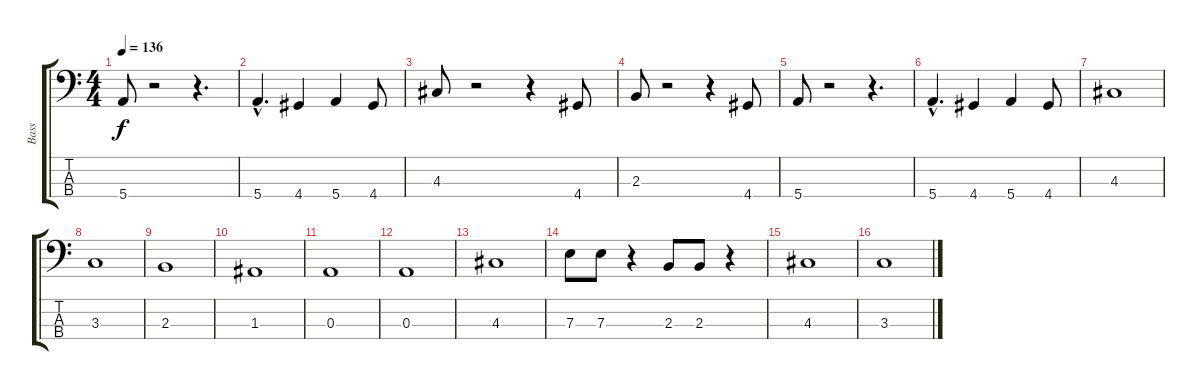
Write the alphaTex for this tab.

\track ("Bass" "Bass") {instrument electricbasspick}
\staff {score tabs}
\tuning (G2 D2 A1 E1) {hide}
\ts (4 4)
\tempo 136
\clef f4
\ks c
5.4.8{dy f} r.2 r.4{d} |
5.4{hac}.4{d} 4.4.4 5.4.4 4.4.8 |
4.3.8 r.2 r.4 4.4.8 |
2.3.8 r.2 r.4 4.4.8 |
5.4.8 r.2 r.4{d} |
5.4{hac}.4{d} 4.4.4 5.4.4 4.4.8 |
4.3.1 |
3.3.1 |
2.3.1 |
1.3.1 |
0.3.1 |
0.3.1 |
4.3.1 |
7.3.8 7.3.8 r.4 2.3.8 2.3.8 r.4 |
4.3.1 |
3.3.1
